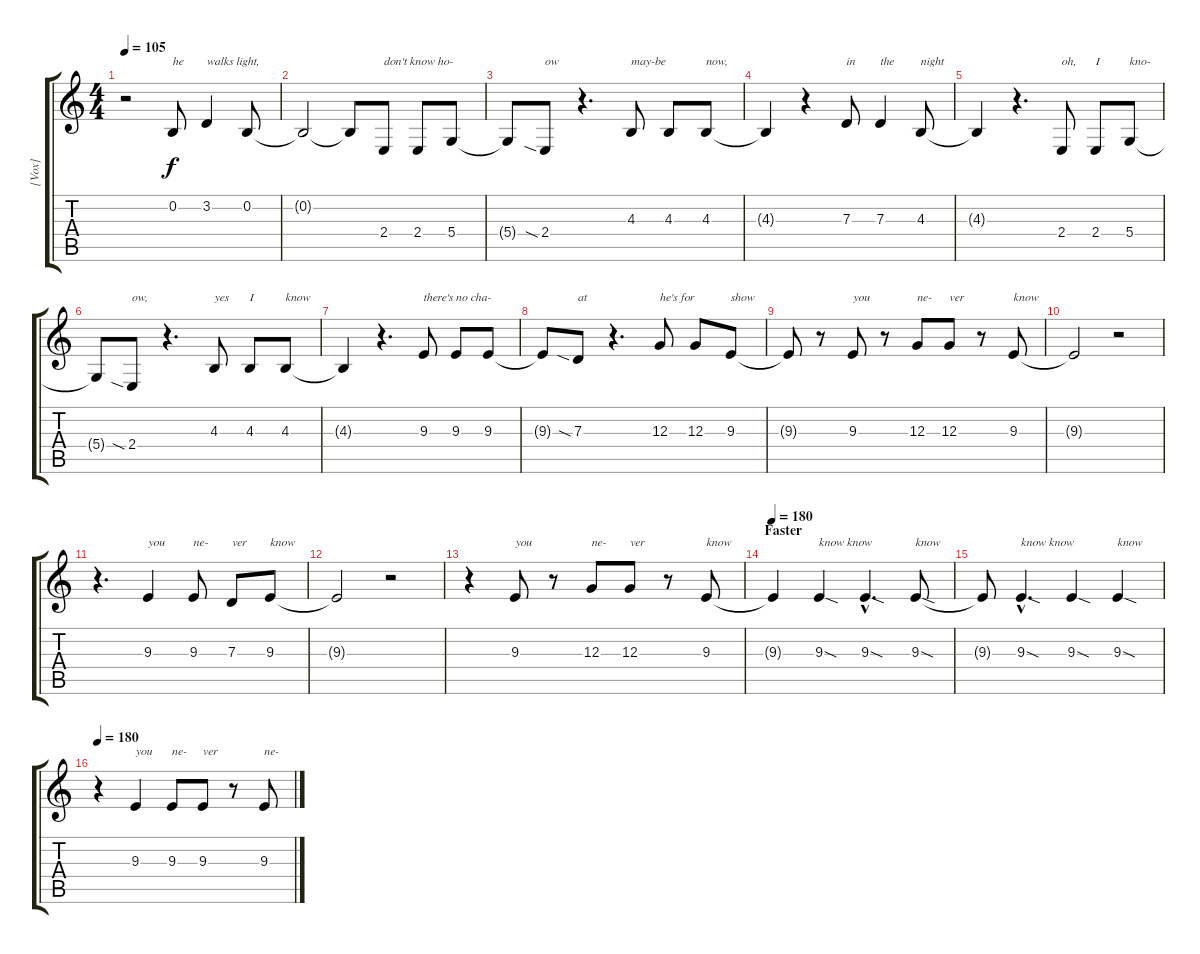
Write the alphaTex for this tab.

\track ("[Vox]" "[Vox]") {instrument oboe}
\staff {score tabs}
\tuning (E4 B3 G3 D3 A2 E2) {hide}
\ts (4 4)
\tempo 105
\clef g2
\ks c
r.2{dy f} 0.2.8{txt "he"} 3.2.4{txt "walks light,"} 0.2.8 |
0.2{t}.2 0.2{t}.8 2.4.8{txt "don't know ho-"} 2.4.8 5.4.8 |
5.4{t}.8 2.4{sia}.8{txt "ow"} r.4{d} 4.3.8{txt "may-be"} 4.3.8 4.3.8{txt "now,"} |
4.3{t}.4 r.4 7.3.8{txt "in"} 7.3.4{txt "the"} 4.3.8{txt "night"} |
4.3{t}.4 r.4{d} 2.4.8{txt "oh,"} 2.4.8{txt "I"} 5.4.8{txt "kno-"} |
5.4{t}.8 2.4{sia}.8{txt "ow,"} r.4{d} 4.3.8{txt "yes"} 4.3.8{txt "I"} 4.3.8{txt "know"} |
4.3{t}.4 r.4{d} 9.3.8{txt "there's no cha-"} 9.3.8 9.3.8 |
9.3{t}.8 7.3{sia}.8{txt "at"} r.4{d} 12.3.8{txt "he's for"} 12.3.8 9.3.8{txt "show"} |
9.3{t}.8 r.8 9.3.8{txt "you"} r.8 12.3.8{txt "ne-"} 12.3.8{txt "ver"} r.8 9.3.8{txt "know"} |
\section ("" "")
9.3{t}.2 r.2 |
r.4{d} 9.3.4{txt "you"} 9.3.8{txt "ne-"} 7.3.8{txt "ver"} 9.3.8{txt "know"} |
\section ("" "")
9.3{t}.2 r.2 |
r.4 9.3.8{txt "you"} r.8 12.3.8{txt "ne-"} 12.3.8{txt "ver"} r.8 9.3.8{txt "know"} |
\section ("" "Faster")
\tempo 170
\tempo 180
9.3{t}.4 9.3{sod}.4{txt "know know"} 9.3{sod hac}.4{d} 9.3{sod}.8{txt "know"} |
9.3{t}.8 9.3{sod hac}.4{d txt "know know"} 9.3{sod}.4 9.3{sod}.4{txt "know"} |
\tempo 180
r.4 9.3.4{txt "you"} 9.3.8{txt "ne-"} 9.3.8{txt "ver"} r.8 9.3.8{txt "ne-"}
